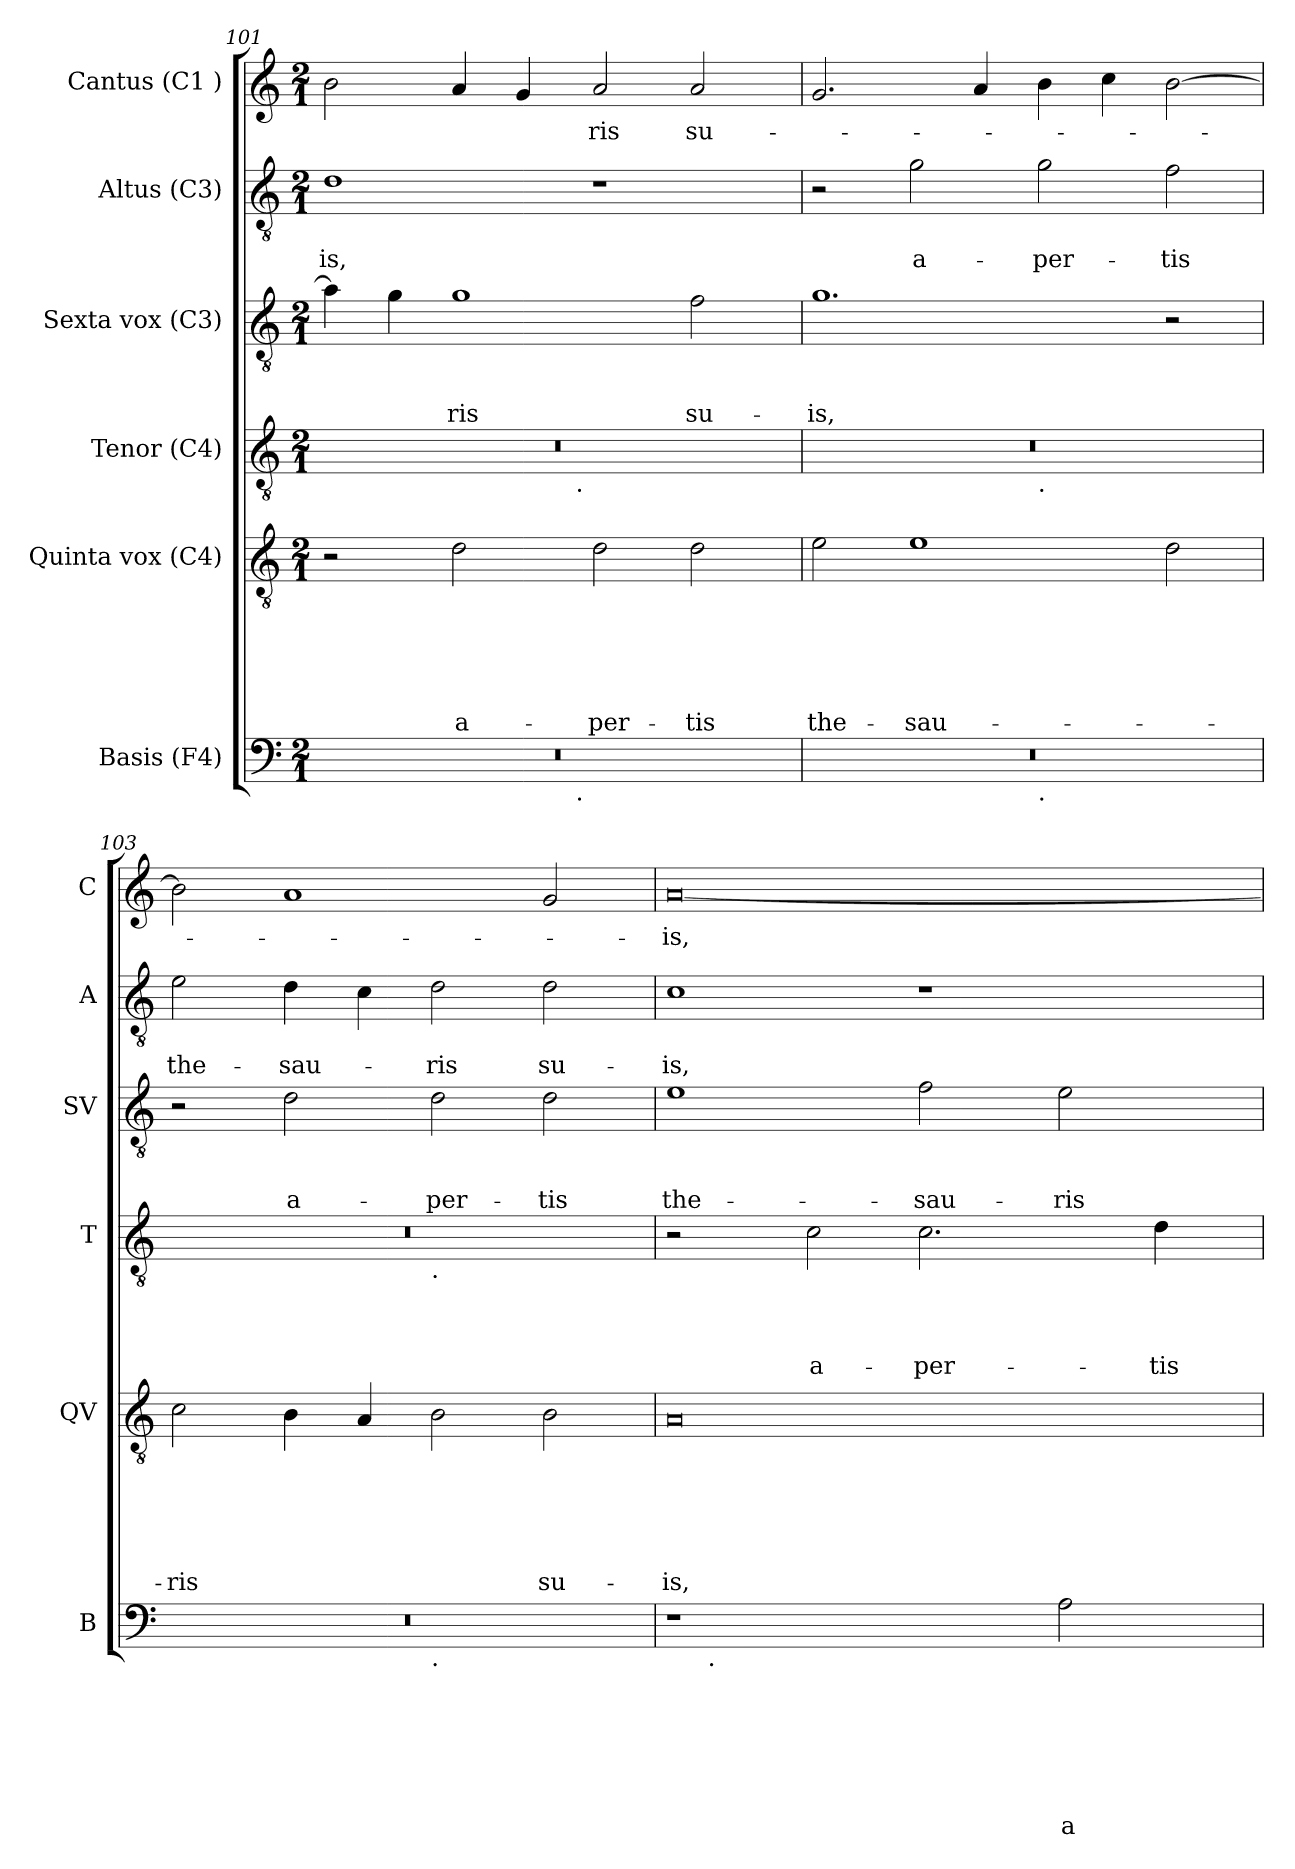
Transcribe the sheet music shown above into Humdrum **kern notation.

**kern	**text	**text	**text	**text	**text	**text	**text	**kern	**text	**text	**text	**text	**text	**text	**kern	**text	**text	**text	**text	**kern	**text	**text	**text	**kern	**text	**text	**kern	**text
*part6	*part6	*part6	*part6	*part6	*part6	*part6	*part6	*part5	*part5	*part5	*part5	*part5	*part5	*part5	*part4	*part4	*part4	*part4	*part4	*part3	*part3	*part3	*part3	*part2	*part2	*part2	*part1	*part1
*staff6	*staff6	*staff6	*staff6	*staff6	*staff6	*staff6	*staff6	*staff5	*staff5	*staff5	*staff5	*staff5	*staff5	*staff5	*staff4	*staff4	*staff4	*staff4	*staff4	*staff3	*staff3	*staff3	*staff3	*staff2	*staff2	*staff2	*staff1	*staff1
*I"Basis (F4)	*	*	*	*	*	*	*	*I"Quinta vox (C4)	*	*	*	*	*	*	*I"Tenor (C4)	*	*	*	*	*I"Sexta vox (C3)	*	*	*	*I"Altus (C3)	*	*	*I"Cantus (C1 )	*
*I'B	*	*	*	*	*	*	*	*I'QV	*	*	*	*	*	*	*I'T	*	*	*	*	*I'SV	*	*	*	*I'A	*	*	*I'C	*
*clefF4	*	*	*	*	*	*	*	*clefGv2	*	*	*	*	*	*	*clefGv2	*	*	*	*	*clefGv2	*	*	*	*clefGv2	*	*	*clefG2	*
*k[]	*	*	*	*	*	*	*	*k[]	*	*	*	*	*	*	*k[]	*	*	*	*	*k[]	*	*	*	*k[]	*	*	*k[]	*
*C:	*	*	*	*	*	*	*	*C:	*	*	*	*	*	*	*C:	*	*	*	*	*C:	*	*	*	*C:	*	*	*C:	*
*M2/1	*	*	*	*	*	*	*	*M2/1	*	*	*	*	*	*	*M2/1	*	*	*	*	*M2/1	*	*	*	*M2/1	*	*	*M2/1	*
=101	=101	=101	=101	=101	=101	=101	=101	=101	=101	=101	=101	=101	=101	=101	=101	=101	=101	=101	=101	=101	=101	=101	=101	=101	=101	=101	=101	=101
!	!	!	!	!	!	!	!	!	!	!	!	!	!	!	!	!	!	!	!	!	!	!	!	!	!	!LO:LY:b	!	!
*^	*	*	*	*	*	*	*	*	*	*	*	*	*	*	*^	*	*	*	*	*	*	*	*	*	*	*	*	*
0r	2ryy	.	.	.	.	.	.	.	2r	.	.	.	.	.	.	0r	2ryy	.	.	.	.	4a\]	.	.	.	1d	.	-is,	2b\	.
.	.	.	.	.	.	.	.	.	.	.	.	.	.	.	.	.	.	.	.	.	.	4g\	.	.	.	.	.	.	.	.
!	!	!	!	!	!	!	!	!	!	!	!	!	!	!	!LO:LY:b	!	!	!	!	!	!	!	!	!	!LO:LY:b	!	!	!	!	!
.	4...ryy	.	.	.	.	.	.	.	2d\	.	.	.	.	.	a-	.	4...ryy	.	.	.	.	1g	.	.	-ris	.	.	.	4a/	.
.	.	.	.	.	.	.	.	.	.	.	.	.	.	.	.	.	.	.	.	.	.	.	.	.	.	.	.	.	4g/	.
!	!	!	!	!	!	!	!	!	!	!	!	!	!	!	!	!	!LO:TX:b:t=.	!	!	!	!	!	!	!	!	!	!	!	!	!
!	!LO:TX:b:t=.	!	!	!	!	!	!	!	!	!	!	!	!	!	!	!	!	!	!	!	!	!	!	!	!	!	!	!	!	!
.	1ryy	.	.	.	.	.	.	.	.	.	.	.	.	.	.	.	1ryy	.	.	.	.	.	.	.	.	.	.	.	.	.
!	!	!	!	!	!	!	!	!	!	!	!	!	!	!	!LO:LY:b	!	!	!	!	!	!	!	!	!	!	!	!	!	!	!LO:LY:b
.	.	.	.	.	.	.	.	.	2d\	.	.	.	.	.	-per-	.	.	.	.	.	.	.	.	.	.	1r	.	.	2a/	-ris
!	!	!	!	!	!	!	!	!	!	!	!	!	!	!	!LO:LY:b	!	!	!	!	!	!	!	!	!	!LO:LY:b	!	!	!	!	!LO:LY:b
.	.	.	.	.	.	.	.	.	2d\	.	.	.	.	.	-tis	.	.	.	.	.	.	2f\	.	.	su-	.	.	.	2a/	su-
.	32ryy	.	.	.	.	.	.	.	.	.	.	.	.	.	.	.	32ryy	.	.	.	.	.	.	.	.	.	.	.	.	.
=102	=102	=102	=102	=102	=102	=102	=102	=102	=102	=102	=102	=102	=102	=102	=102	=102	=102	=102	=102	=102	=102	=102	=102	=102	=102	=102	=102	=102	=102	=102
!	!	!	!	!	!	!	!	!	!	!	!	!	!	!	!LO:LY:b	!	!	!	!	!	!	!	!	!	!LO:LY:b	!	!	!	!	!
0r	1ryy	.	.	.	.	.	.	.	2e\	.	.	.	.	.	the-	0r	1ryy	.	.	.	.	1.g	.	.	-is,	2r	.	.	2.g/	.
!	!	!	!	!	!	!	!	!	!	!	!	!	!	!	!LO:LY:b	!	!	!	!	!	!	!	!	!	!	!	!	!LO:LY:b	!	!
.	.	.	.	.	.	.	.	.	1e	.	.	.	.	.	-sau-	.	.	.	.	.	.	.	.	.	.	2g\	.	a-	.	.
.	.	.	.	.	.	.	.	.	.	.	.	.	.	.	.	.	.	.	.	.	.	.	.	.	.	.	.	.	4a/	.
!	!	!	!	!	!	!	!	!	!	!	!	!	!	!	!	!	!LO:TX:b:t=.	!	!	!	!	!	!	!	!	!	!	!	!	!
!	!LO:TX:b:t=.	!	!	!	!	!	!	!	!	!	!	!	!	!	!	!	!	!	!	!	!	!	!	!	!	!	!	!	!	!
!	!	!	!	!	!	!	!	!	!	!	!	!	!	!	!	!	!	!	!	!	!	!	!	!	!	!	!	!LO:LY:b	!	!
.	1ryy	.	.	.	.	.	.	.	.	.	.	.	.	.	.	.	1ryy	.	.	.	.	.	.	.	.	2g\	.	-per-	4b\	.
.	.	.	.	.	.	.	.	.	.	.	.	.	.	.	.	.	.	.	.	.	.	.	.	.	.	.	.	.	4cc\	.
!	!	!	!	!	!	!	!	!	!	!	!	!	!	!	!	!	!	!	!	!	!	!	!	!	!	!	!	!LO:LY:b	!	!
.	.	.	.	.	.	.	.	.	2d\	.	.	.	.	.	.	.	.	.	.	.	.	2r	.	.	.	2f\	.	-tis	[>2b\	.
=103	=103	=103	=103	=103	=103	=103	=103	=103	=103	=103	=103	=103	=103	=103	=103	=103	=103	=103	=103	=103	=103	=103	=103	=103	=103	=103	=103	=103	=103	=103
!	!	!	!	!	!	!	!	!	!	!	!	!	!	!	!LO:LY:b	!	!	!	!	!	!	!	!	!	!	!	!	!LO:LY:b	!	!
0r	1ryy	.	.	.	.	.	.	.	2c\	.	.	.	.	.	-ris	0r	1ryy	.	.	.	.	2r	.	.	.	2e\	.	the-	2b\]	.
!	!	!	!	!	!	!	!	!	!	!	!	!	!	!	!	!	!	!	!	!	!	!	!	!	!LO:LY:b	!	!	!LO:LY:b	!	!
.	.	.	.	.	.	.	.	.	4B\	.	.	.	.	.	.	.	.	.	.	.	.	2d\	.	.	a-	4d\	.	-sau-	1a	.
.	.	.	.	.	.	.	.	.	4A/	.	.	.	.	.	.	.	.	.	.	.	.	.	.	.	.	4c\	.	.	.	.
!	!	!	!	!	!	!	!	!	!	!	!	!	!	!	!	!	!LO:TX:b:t=.	!	!	!	!	!	!	!	!	!	!	!	!	!
!	!LO:TX:b:t=.	!	!	!	!	!	!	!	!	!	!	!	!	!	!	!	!	!	!	!	!	!	!	!	!	!	!	!	!	!
!	!	!	!	!	!	!	!	!	!	!	!	!	!	!	!	!	!	!	!	!	!	!	!	!	!LO:LY:b	!	!	!LO:LY:b	!	!
.	1ryy	.	.	.	.	.	.	.	2B\	.	.	.	.	.	.	.	1ryy	.	.	.	.	2d\	.	.	-per-	2d\	.	-ris	.	.
!	!	!	!	!	!	!	!	!	!	!	!	!	!	!	!LO:LY:b	!	!	!	!	!	!	!	!	!	!LO:LY:b	!	!	!LO:LY:b	!	!
.	.	.	.	.	.	.	.	.	2B\	.	.	.	.	.	su-	.	.	.	.	.	.	2d\	.	.	-tis	2d\	.	su-	2g/	.
!!LO:PB:g=z
=104	=104	=104	=104	=104	=104	=104	=104	=104	=104	=104	=104	=104	=104	=104	=104	=104	=104	=104	=104	=104	=104	=104	=104	=104	=104	=104	=104	=104	=104	=104
!	!	!	!	!	!	!	!	!	!	!	!	!	!	!	!LO:LY:b	!	!	!	!	!	!	!	!	!	!LO:LY:b	!	!	!LO:LY:b	!	!LO:LY:b
*	*	*	*	*	*	*	*	*	*	*	*	*	*	*	*	*v	*v	*	*	*	*	*	*	*	*	*	*	*	*	*
1r	16.ryy	.	.	.	.	.	.	.	0A	.	.	.	.	.	-is,	2r	.	.	.	.	1e	.	.	the-	1c	.	-is,	[<0a	-is,
!	!LO:TX:b:t=.	!	!	!	!	!	!	!	!	!	!	!	!	!	!	!	!	!	!	!	!	!	!	!	!	!	!	!	!
.	1ryy	.	.	.	.	.	.	.	.	.	.	.	.	.	.	.	.	.	.	.	.	.	.	.	.	.	.	.	.
!	!	!	!	!	!	!	!	!	!	!	!	!	!	!	!	!	!	!	!	!LO:LY:b	!	!	!	!	!	!	!	!	!
.	.	.	.	.	.	.	.	.	.	.	.	.	.	.	.	2c\	.	.	.	a-	.	.	.	.	.	.	.	.	.
!	!	!	!	!	!	!	!	!	!	!	!	!	!	!	!	!	!	!	!	!LO:LY:b	!	!	!	!LO:LY:b	!	!	!	!	!
2ryy	.	.	.	.	.	.	.	.	.	.	.	.	.	.	.	2.c\	.	.	.	-per-	2f\	.	.	-sau-	1r	.	.	.	.
.	2ryy	.	.	.	.	.	.	.	.	.	.	.	.	.	.	.	.	.	.	.	.	.	.	.	.	.	.	.	.
!	!	!	!	!	!	!	!	!LO:LY:b	!	!	!	!	!	!	!	!	!	!	!	!	!	!	!	!LO:LY:b	!	!	!	!	!
2A\	.	.	.	.	.	.	.	a-	.	.	.	.	.	.	.	.	.	.	.	.	2e\	.	.	-ris	.	.	.	.	.
.	4ryy	.	.	.	.	.	.	.	.	.	.	.	.	.	.	.	.	.	.	.	.	.	.	.	.	.	.	.	.
!	!	!	!	!	!	!	!	!	!	!	!	!	!	!	!	!	!	!	!	!LO:LY:b	!	!	!	!	!	!	!	!	!
.	.	.	.	.	.	.	.	.	.	.	.	.	.	.	.	4d\	.	.	.	-tis	.	.	.	.	.	.	.	.	.
.	8ryy	.	.	.	.	.	.	.	.	.	.	.	.	.	.	.	.	.	.	.	.	.	.	.	.	.	.	.	.
.	32ryy	.	.	.	.	.	.	.	.	.	.	.	.	.	.	.	.	.	.	.	.	.	.	.	.	.	.	.	.
*v	*v	*	*	*	*	*	*	*	*	*	*	*	*	*	*	*	*	*	*	*	*	*	*	*	*	*	*	*	*
=	=	=	=	=	=	=	=	=	=	=	=	=	=	=	=	=	=	=	=	=	=	=	=	=	=	=	=	=
*-	*-	*-	*-	*-	*-	*-	*-	*-	*-	*-	*-	*-	*-	*-	*-	*-	*-	*-	*-	*-	*-	*-	*-	*-	*-	*-	*-	*-
